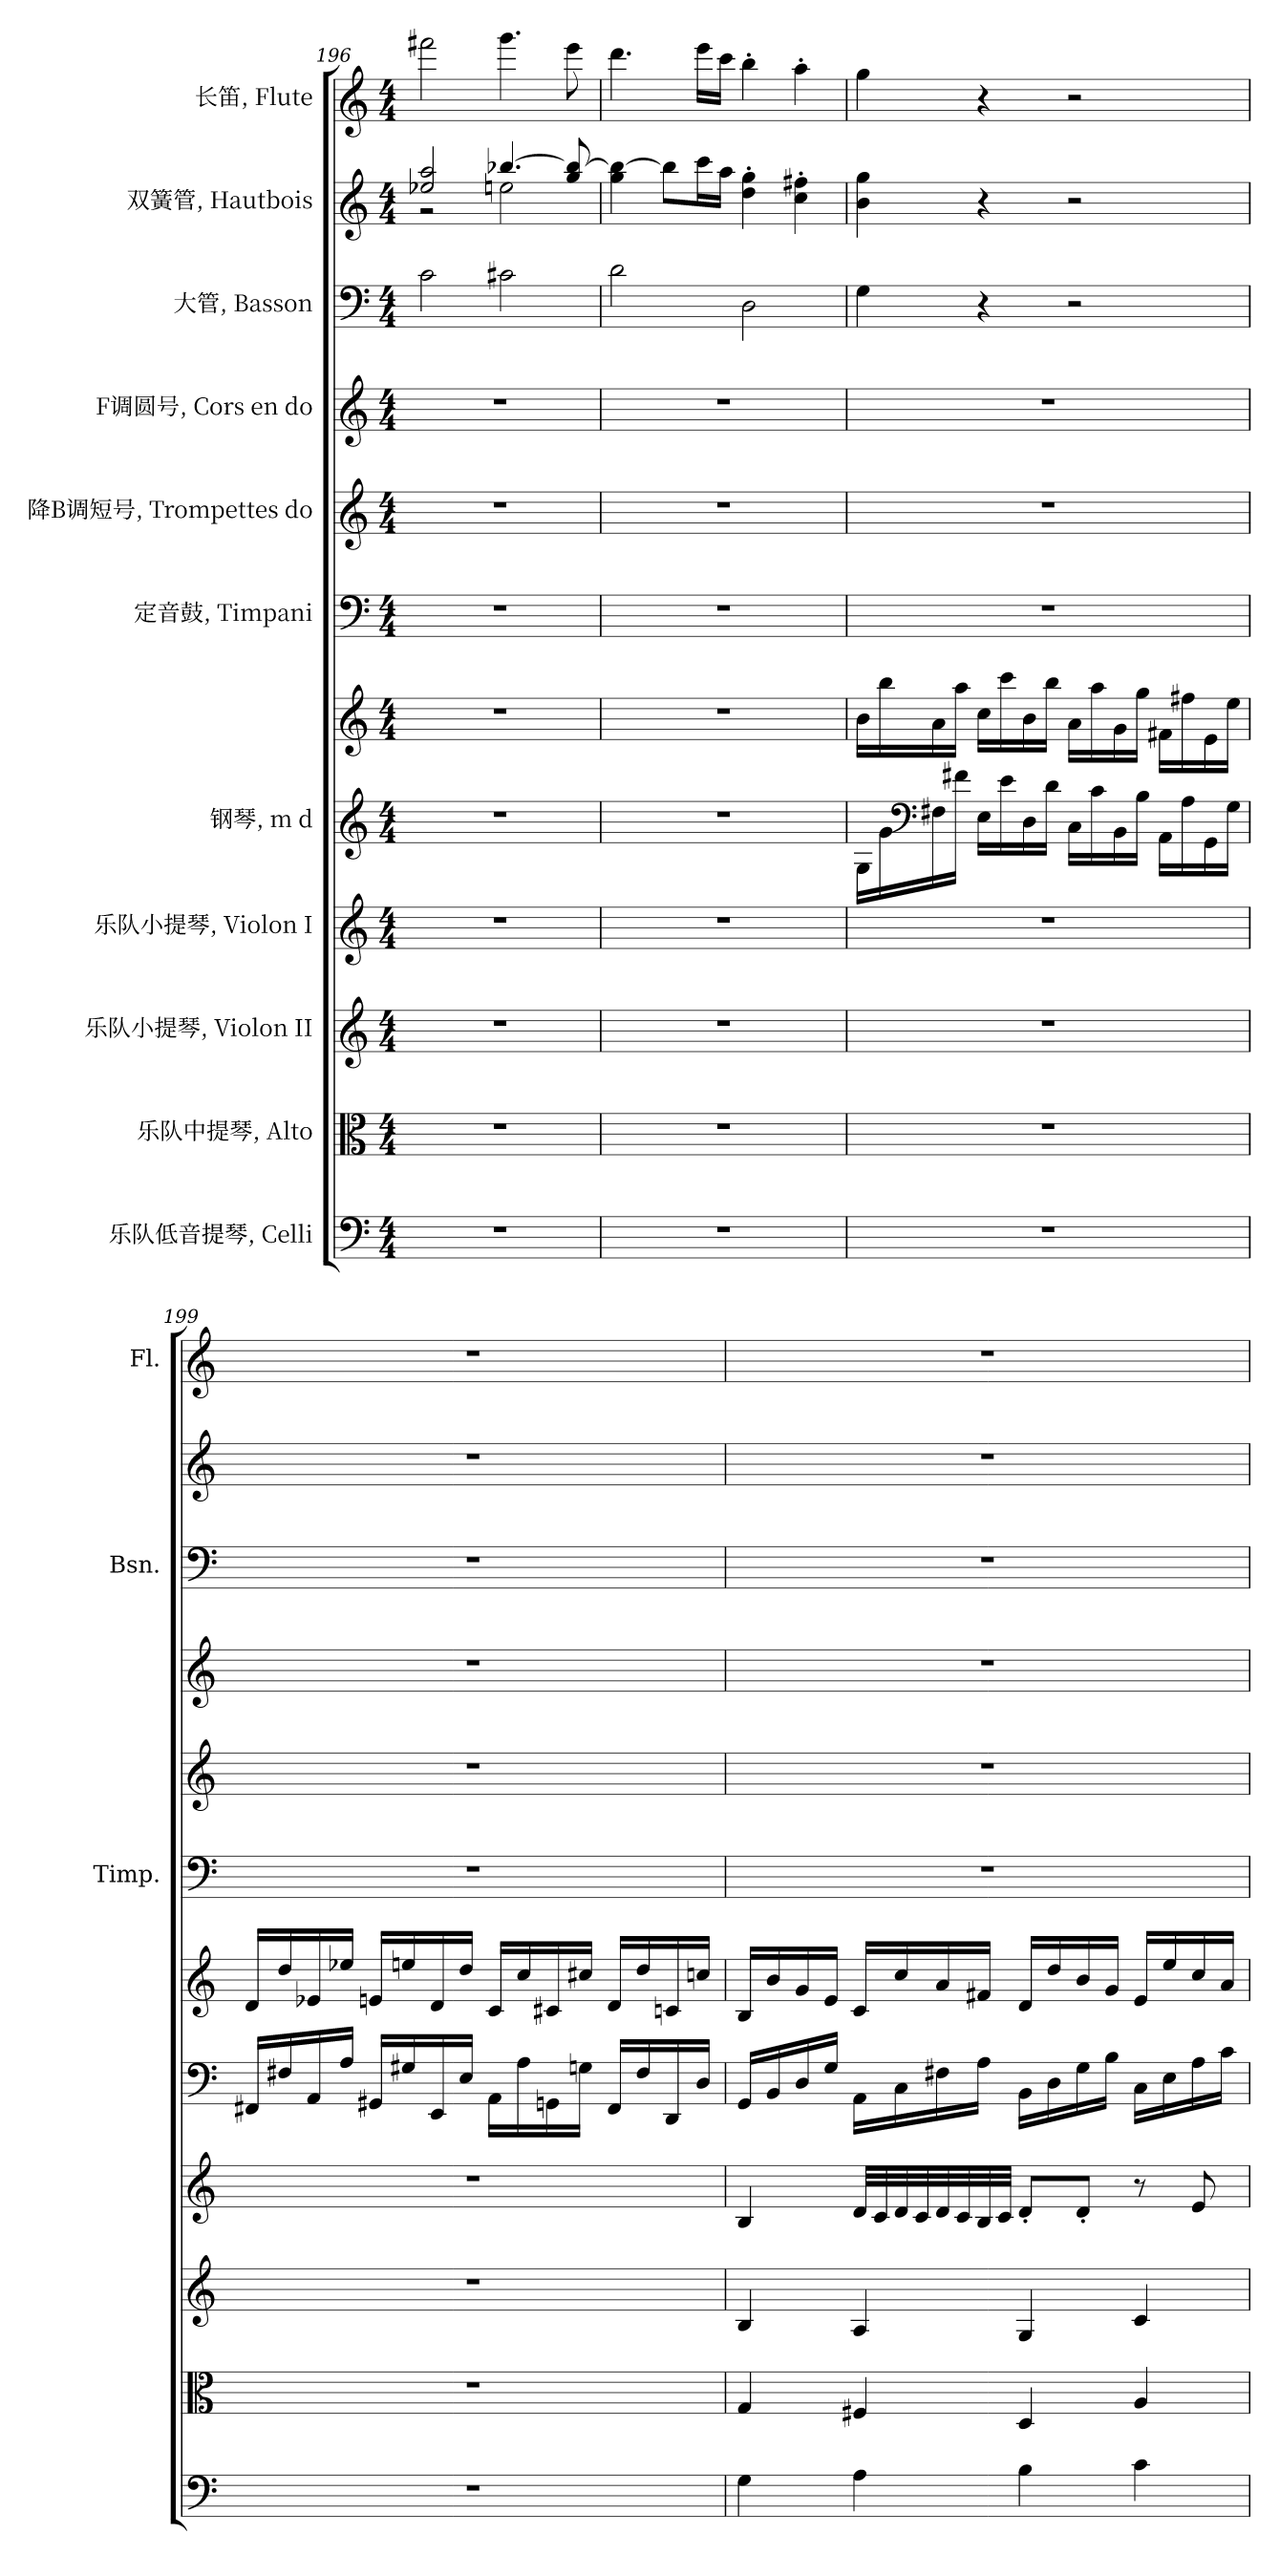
**kern	**kern	**kern	**kern	**kern	**kern	**kern	**kern	**kern	**kern	**kern	**kern
*part11	*part10	*part9	*part8	*part7	*part7	*part6	*part5	*part4	*part3	*part2	*part1
*staff12	*staff11	*staff10	*staff9	*staff8	*staff7	*staff6	*staff5	*staff4	*staff3	*staff2	*staff1
*I"乐队低音提琴, Celli	*I"乐队中提琴, Alto	*I"乐队小提琴, Violon II	*I"乐队小提琴, Violon I	*I"钢琴, m d	*	*I"定音鼓, Timpani	*I"降B调短号, Trompettes do	*I"F调圆号, Cors en do	*I"大管, Basson	*I"双簧管, Hautbois	*I"长笛, Flute
*	*	*	*	*	*	*I'Timp.	*	*	*I'Bsn.	*	*I'Fl.
*clefF4	*clefC3	*clefG2	*clefG2	*clefG2	*clefG2	*clefF4	*clefG2	*clefG2	*clefF4	*clefG2	*clefG2
*ITrd7c12	*	*	*	*	*	*	*ITrd1c2	*ITrd4c7	*	*	*
*k[]	*k[]	*k[]	*k[]	*k[]	*k[]	*k[]	*k[b-e-]	*k[b-]	*k[]	*k[]	*k[]
*M4/4	*M4/4	*M4/4	*M4/4	*M4/4	*M4/4	*M4/4	*M4/4	*M4/4	*M4/4	*M4/4	*M4/4
=196	=196	=196	=196	=196	=196	=196	=196	=196	=196	=196	=196
*	*	*	*	*	*	*	*	*	*	*^	*
1r	1r	1r	1r	1r	1r	1r	1r	1r	2c\	2ee-X/ 2aa/	2r	2fff#X\
.	.	.	.	.	.	.	.	.	2c#X\	[4.bb-X/	2een\	4.ggg\
.	.	.	.	.	.	.	.	.	.	8gg/ 8bb-/_	.	8eee\
*	*	*	*	*	*	*	*	*	*	*v	*v	*
=197	=197	=197	=197	=197	=197	=197	=197	=197	=197	=197	=197
1r	1r	1r	1r	1r	1r	1r	1r	1r	2d\	4gg\ 4bb-\_	4.ddd\
.	.	.	.	.	.	.	.	.	.	8bb-\L]	.
.	.	.	.	.	.	.	.	.	.	16ccc\L	16eee\LL
.	.	.	.	.	.	.	.	.	.	16aa\JJ	16ccc\JJ
.	.	.	.	.	.	.	.	.	2D\	4dd\' 4gg\'	4bb'\
.	.	.	.	.	.	.	.	.	.	4cc\' 4ff#X\'	4aa'\
!!LO:PB:g=z
=198	=198	=198	=198	=198	=198	=198	=198	=198	=198	=198	=198
1r	1r	1r	1r	16G\LL	16b\LL	1r	1r	1r	4G\	4b\ 4gg\	4gg\
.	.	.	.	16g\	16bb\	.	.	.	.	.	.
*	*	*	*	*clefF4	*	*	*	*	*	*	*
.	.	.	.	16F#X\	16a\	.	.	.	.	.	.
.	.	.	.	16f#X\JJ	16aa\JJ	.	.	.	.	.	.
.	.	.	.	16E\LL	16cc\LL	.	.	.	4r	4r	4r
.	.	.	.	16e\	16ccc\	.	.	.	.	.	.
.	.	.	.	16D\	16b\	.	.	.	.	.	.
.	.	.	.	16d\JJ	16bb\JJ	.	.	.	.	.	.
.	.	.	.	16C\LL	16a\LL	.	.	.	2r	2r	2r
.	.	.	.	16c\	16aa\	.	.	.	.	.	.
.	.	.	.	16BB\	16g\	.	.	.	.	.	.
.	.	.	.	16B\JJ	16gg\JJ	.	.	.	.	.	.
.	.	.	.	16AA\LL	16f#X\LL	.	.	.	.	.	.
.	.	.	.	16A\	16ff#X\	.	.	.	.	.	.
.	.	.	.	16GG\	16e\	.	.	.	.	.	.
.	.	.	.	16G\JJ	16ee\JJ	.	.	.	.	.	.
!!LO:PB:g=z
=199	=199	=199	=199	=199	=199	=199	=199	=199	=199	=199	=199
1r	1r	1r	1r	16FF#X/LL	16d/LL	1r	1r	1r	1r	1r	1r
.	.	.	.	16F#X/	16dd/	.	.	.	.	.	.
.	.	.	.	16AA/	16e-X/	.	.	.	.	.	.
.	.	.	.	16A/JJ	16ee-X/JJ	.	.	.	.	.	.
.	.	.	.	16GG#X/LL	16en/LL	.	.	.	.	.	.
.	.	.	.	16G#X/	16een/	.	.	.	.	.	.
.	.	.	.	16EE/	16d/	.	.	.	.	.	.
.	.	.	.	16E/JJ	16dd/JJ	.	.	.	.	.	.
.	.	.	.	16AA\LL	16c/LL	.	.	.	.	.	.
.	.	.	.	16A\	16cc/	.	.	.	.	.	.
.	.	.	.	16GGn\	16c#X/	.	.	.	.	.	.
.	.	.	.	16Gn\JJ	16cc#X/JJ	.	.	.	.	.	.
.	.	.	.	16FF#/LL	16d/LL	.	.	.	.	.	.
.	.	.	.	16F#/	16dd/	.	.	.	.	.	.
.	.	.	.	16DD/	16cn/	.	.	.	.	.	.
.	.	.	.	16D/JJ	16ccn/JJ	.	.	.	.	.	.
!!LO:PB:g=z
=200	=200	=200	=200	=200	=200	=200	=200	=200	=200	=200	=200
4GG\	4G/	4B/	4B/	16GG/LL	16B/LL	1r	1r	1r	1r	1r	1r
.	.	.	.	16BB/	16b/	.	.	.	.	.	.
.	.	.	.	16D/	16g/	.	.	.	.	.	.
.	.	.	.	16G/JJ	16e/JJ	.	.	.	.	.	.
4AA\	4F#X/	4A/	32d/LLL	16AA\LL	16c/LL	.	.	.	.	.	.
.	.	.	32c/	.	.	.	.	.	.	.	.
.	.	.	32d/	16C\	16cc/	.	.	.	.	.	.
.	.	.	32c/	.	.	.	.	.	.	.	.
.	.	.	32d/	16F#X\	16a/	.	.	.	.	.	.
.	.	.	32c/	.	.	.	.	.	.	.	.
.	.	.	32B/	16A\JJ	16f#X/JJ	.	.	.	.	.	.
.	.	.	32c/JJJ	.	.	.	.	.	.	.	.
4BB\	4D/	4G/	8d'/L	16BB\LL	16d/LL	.	.	.	.	.	.
.	.	.	.	16D\	16dd/	.	.	.	.	.	.
.	.	.	8d'/J	16G\	16b/	.	.	.	.	.	.
.	.	.	.	16B\JJ	16g/JJ	.	.	.	.	.	.
4C\	4A/	4c/	8r	16C\LL	16e/LL	.	.	.	.	.	.
.	.	.	.	16E\	16ee/	.	.	.	.	.	.
.	.	.	8e/	16A\	16cc/	.	.	.	.	.	.
.	.	.	.	16c\JJ	16a/JJ	.	.	.	.	.	.
=	=	=	=	=	=	=	=	=	=	=	=
*-	*-	*-	*-	*-	*-	*-	*-	*-	*-	*-	*-
